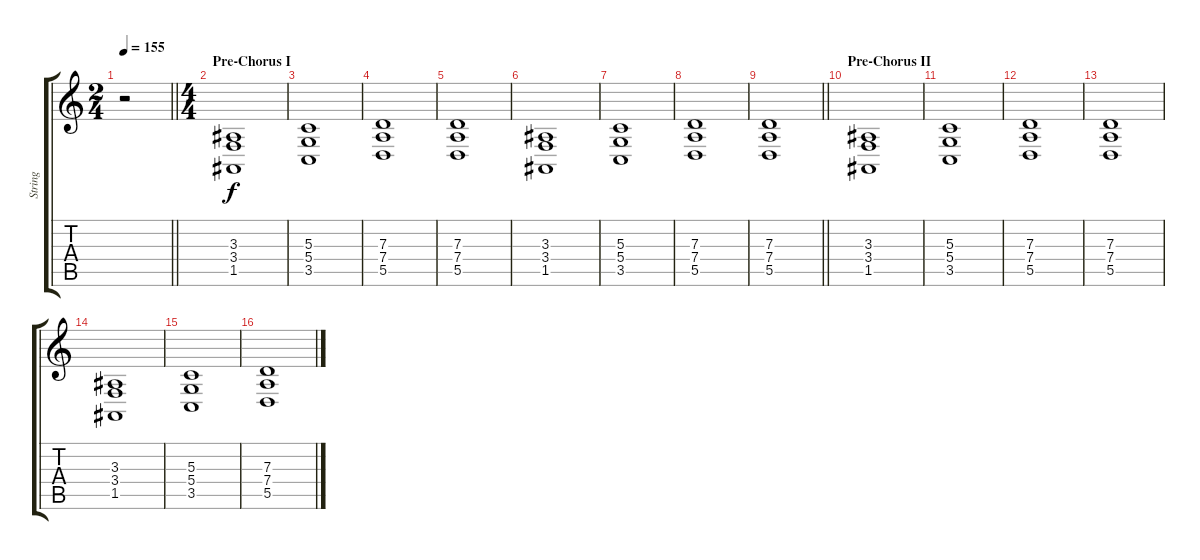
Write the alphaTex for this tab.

\track ("String" "String") {instrument synthstrings1}
\staff {score tabs}
\tuning (E4 B3 G3 D3 A2 E2) {hide}
\ts (2 4)
\tempo 155
\clef g2
\barLineRight lightlight
\ks c
r.2{dy f instrument synthstrings1} |
\ts (4 4)
\section ("" "Pre-Chorus I")
(3.3 3.4 1.5).1 |
(5.3 5.4 3.5).1 |
(7.3 7.4 5.5).1 |
(7.3 7.4 5.5).1 |
(3.3 3.4 1.5).1 |
(5.3 5.4 3.5).1 |
(7.3 7.4 5.5).1 |
\barLineRight lightlight
(7.3 7.4 5.5).1 |
\section ("" "Pre-Chorus II")
(3.3 3.4 1.5).1 |
(5.3 5.4 3.5).1 |
(7.3 7.4 5.5).1 |
(7.3 7.4 5.5).1 |
(3.3 3.4 1.5).1 |
(5.3 5.4 3.5).1 |
(7.3 7.4 5.5).1
